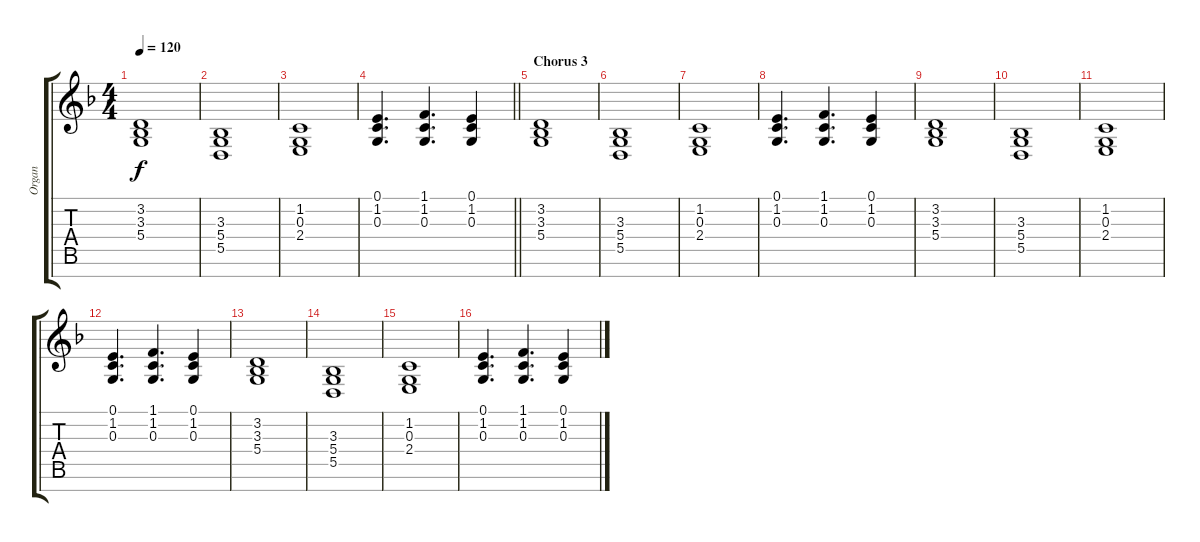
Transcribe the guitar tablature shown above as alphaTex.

\track ("Organ" "Organ") {instrument drawbarorgan}
\staff {score tabs}
\tuning (E4 B3 G3 D3 A2 E2 B1) {hide}
\ts (4 4)
\tempo 120
\clef g2
\ks f
(3.2 3.3 5.4).1{dy f} |
(3.3 5.4 5.5).1 |
(1.2 0.3 2.4).1 |
\barLineRight lightlight
(0.1 1.2 0.3).4{d} (1.1 1.2 0.3).4{d} (0.1 1.2 0.3).4 |
\section ("" "Chorus 3")
(3.2 3.3 5.4).1 |
(3.3 5.4 5.5).1 |
(1.2 0.3 2.4).1 |
(0.1 1.2 0.3).4{d} (1.1 1.2 0.3).4{d} (0.1 1.2 0.3).4 |
(3.2 3.3 5.4).1 |
(3.3 5.4 5.5).1 |
(1.2 0.3 2.4).1 |
(0.1 1.2 0.3).4{d} (1.1 1.2 0.3).4{d} (0.1 1.2 0.3).4 |
(3.2 3.3 5.4).1 |
(3.3 5.4 5.5).1 |
(1.2 0.3 2.4).1 |
(0.1 1.2 0.3).4{d} (1.1 1.2 0.3).4{d} (0.1 1.2 0.3).4
